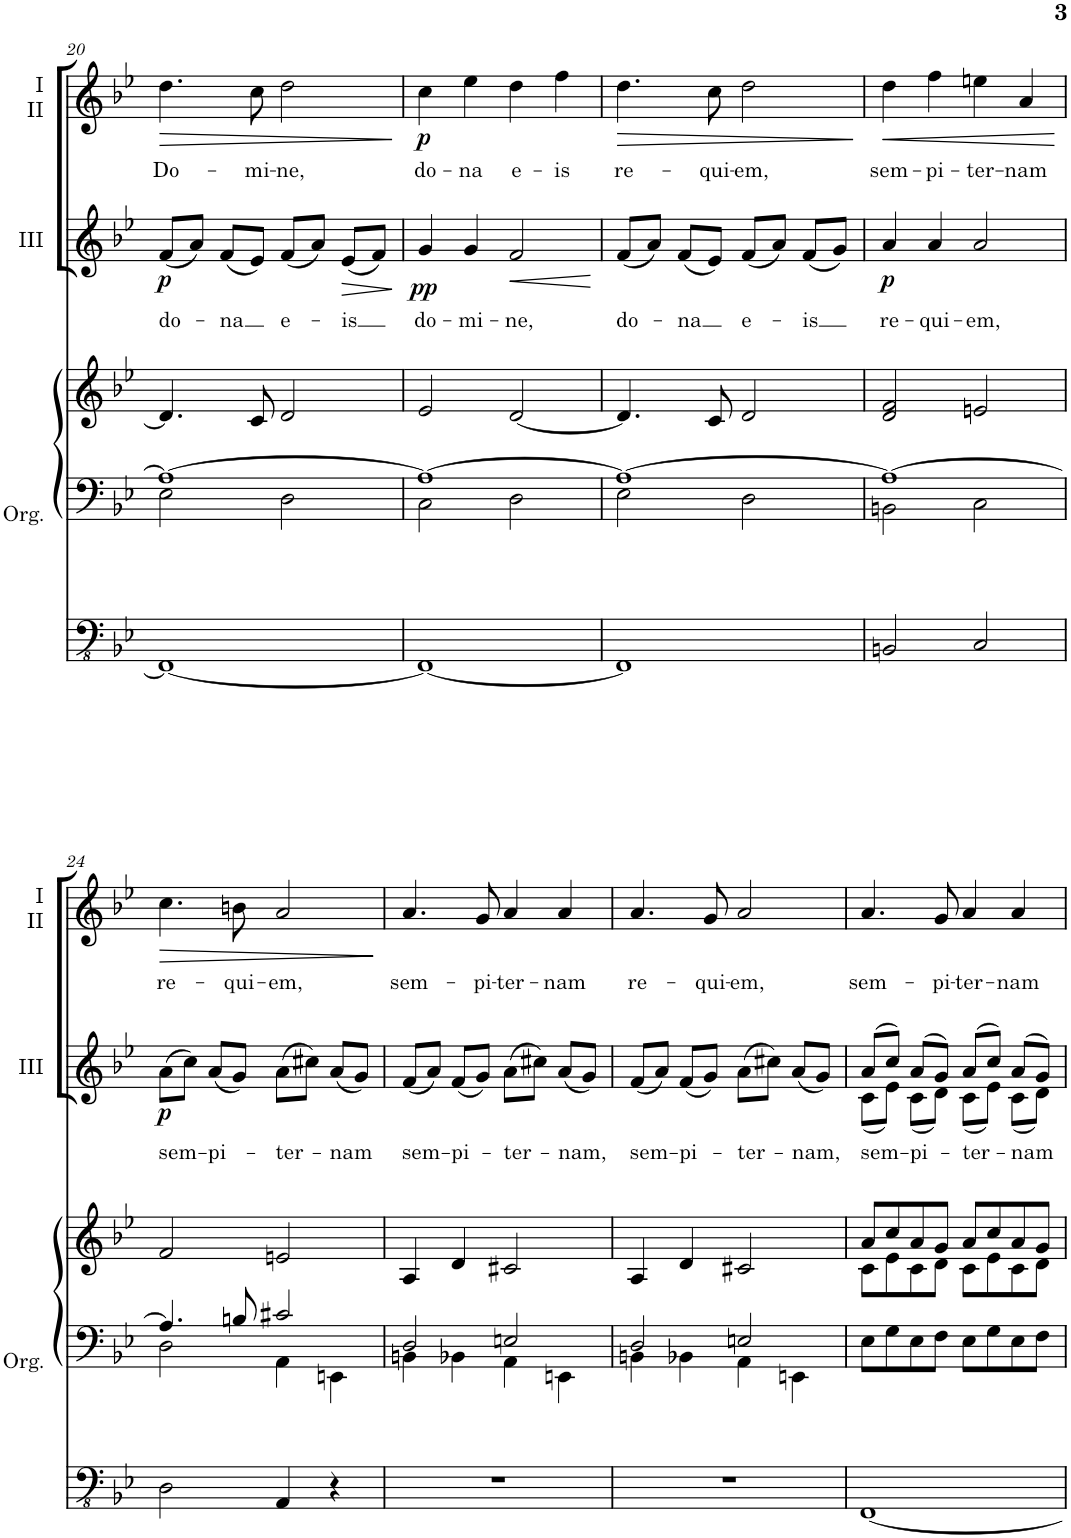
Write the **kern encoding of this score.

**kern	**kern	**kern	**kern	**text	**dynam	**kern	**text	**dynam
*part3	*part3	*part3	*part2	*part2	*part2	*part1	*part1	*part1
*staff5	*staff4	*staff3	*staff2	*staff2	*staff2	*staff1	*staff1	*staff1
*I"Pipeorgel	*	*	*I"III	*	*	*I"I II	*	*
*	*	*	*I'III	*	*	*I'I II	*	*
!!LO:PB:g=z
*clefFv4	*clefF4	*clefG2	*clefG2	*	*	*clefG2	*	*
*k[b-e-]	*k[b-e-]	*k[b-e-]	*k[b-e-]	*	*	*k[b-e-]	*	*
*M4/4	*M4/4	*M4/4	*M4/4	*	*	*M4/4	*	*
*met(c)	*met(c)	*met(c)	*met(c)	*	*	*met(c)	*	*
=20	=20	=20	=20	=20	=20	=20	=20	=20
*	*^	*	*	*	*	*	*	*
!	!	!	!	!	!LO:LY:b	!LO:DY:b	!	!LO:LY:b	!LO:HP:b
1FFF_	1A_	2E-\	4.d/]	(8f/L	do-	p	4.dd\	Do-	>
.	.	.	.	8a/J)	.	.	.	.	.
!	!	!	!	!	!LO:LY:b	!	!	!	!
.	.	.	.	(8f/L	-na	.	.	.	.
!	!	!	!	!	!	!	!	!LO:LY:b	!
.	.	.	8c/	8e-/J)	.	.	8cc\	-mi-	.
!	!	!	!	!	!LO:LY:b	!	!	!LO:LY:b	!
.	.	2D\	2d/	(8f/L	e-	.	2dd\	-ne,	.
.	.	.	.	8a/J)	.	.	.	.	.
!	!	!	!	!	!LO:LY:b	!LO:HP:b	!	!	!
.	.	.	.	(8e-/L	-is	>	.	.	.
.	.	.	.	8f/J)	.	.	.	.	.
*	*v	*v	*	*	*	*	*	*	*
.	.	.	.	.	]	.	.	]
=21	=21	=21	=21	=21	=21	=21	=21	=21
*	*^	*	*	*	*	*	*	*
!	!	!	!	!	!LO:LY:b	!LO:DY:b	!	!LO:LY:b	!LO:DY:b
1FFF_	1A_	2C\	2e-/	4g/	do-	pp	4cc\	do-	p
!	!	!	!	!	!LO:LY:b	!	!	!LO:LY:b	!
.	.	.	.	4g/	-mi-	.	4ee-\	-na	.
!	!	!	!	!	!LO:LY:b	!LO:HP:b	!	!LO:LY:b	!
.	.	2D\	[2d/	2f/	-ne,	<	4dd\	e-	.
!	!	!	!	!	!	!	!	!LO:LY:b	!
.	.	.	.	.	.	.	4ff\	-is	.
*	*v	*v	*	*	*	*	*	*	*
.	.	.	.	.	[	.	.	.
=22	=22	=22	=22	=22	=22	=22	=22	=22
*	*^	*	*	*	*	*	*	*
!	!	!	!	!	!LO:LY:b	!	!	!LO:LY:b	!LO:HP:b
1FFF]	1A_	2E-\	4.d/]	(8f/L	do-	.	4.dd\	re-	>
.	.	.	.	8a/J)	.	.	.	.	.
!	!	!	!	!	!LO:LY:b	!	!	!	!
.	.	.	.	(8f/L	-na	.	.	.	.
!	!	!	!	!	!	!	!	!LO:LY:b	!
.	.	.	8c/	8e-/J)	.	.	8cc\	-qui-	.
!	!	!	!	!	!LO:LY:b	!	!	!LO:LY:b	!
.	.	2D\	2d/	(8f/L	e-	.	2dd\	-em,	.
.	.	.	.	8a/J)	.	.	.	.	.
!	!	!	!	!	!LO:LY:b	!	!	!	!
.	.	.	.	(8f/L	-is	.	.	.	.
.	.	.	.	8g/J)	.	.	.	.	.
*	*v	*v	*	*	*	*	*	*	*
.	.	.	.	.	.	.	.	]
=23	=23	=23	=23	=23	=23	=23	=23	=23
*	*^	*	*	*	*	*	*	*
!	!	!	!	!	!LO:LY:b	!LO:DY:b	!	!LO:LY:b	!LO:HP:b
2BBBn/	1A_	2BBn\	2d/ 2f/	4a/	re-	p	4dd\	sem-	<
!	!	!	!	!	!LO:LY:b	!	!	!LO:LY:b	!
.	.	.	.	4a/	-qui-	.	4ff\	-pi-	.
!	!	!	!	!	!LO:LY:b	!	!	!LO:LY:b	!
2CC/	.	2C\	2en/	2a/	-em,	.	4een\	-ter-	.
!	!	!	!	!	!	!	!	!LO:LY:b	!
.	.	.	.	.	.	.	4a/	-nam	.
*	*v	*v	*	*	*	*	*	*	*
.	.	.	.	.	.	.	.	[
!!LO:LB:g=z
=24	=24	=24	=24	=24	=24	=24	=24	=24
*	*^	*	*	*	*	*	*	*
!	!	!	!	!	!LO:LY:b	!LO:DY:b	!	!LO:LY:b	!LO:HP:b
2DD\	4.A/]	2D\	2f/	(8a\L	sem-	p	4.cc\	re-	>
.	.	.	.	8cc\J)	.	.	.	.	.
!	!	!	!	!	!LO:LY:b	!	!	!	!
.	.	.	.	(8a/L	-pi-	.	.	.	.
!	!	!	!	!	!	!	!	!LO:LY:b	!
.	8Bn/	.	.	8g/J)	.	.	8bn\	-qui-	.
!	!	!	!	!	!LO:LY:b	!	!	!LO:LY:b	!
4AAA/	2c#X/	4AA\	2en/	(8a\L	-ter-	.	2a/	-em,	.
.	.	.	.	8cc#X\J)	.	.	.	.	.
!	!	!	!	!	!LO:LY:b	!	!	!	!
4r	.	4EEn\	.	(8a/L	-nam	.	.	.	.
.	.	.	.	8g/J)	.	.	.	.	.
*	*v	*v	*	*	*	*	*	*	*
.	.	.	.	.	.	.	.	]
=25	=25	=25	=25	=25	=25	=25	=25	=25
*	*^	*	*	*	*	*	*	*
!	!	!	!	!	!LO:LY:b	!	!	!LO:LY:b	!
1r	2D/	4BBn\	4A/	(8f/L	sem-	.	4.a/	sem-	.
.	.	.	.	8a/J)	.	.	.	.	.
!	!	!	!	!	!LO:LY:b	!	!	!	!
.	.	4BB-X\	4d/	(8f/L	-pi-	.	.	.	.
!	!	!	!	!	!	!	!	!LO:LY:b	!
.	.	.	.	8g/J)	.	.	8g/	-pi-	.
!	!	!	!	!	!LO:LY:b	!	!	!LO:LY:b	!
.	2En/	4AA\	2c#X/	(8a\L	-ter-	.	4a/	-ter-	.
.	.	.	.	8cc#X\J)	.	.	.	.	.
!	!	!	!	!	!LO:LY:b	!	!	!LO:LY:b	!
.	.	4EEn\	.	(8a/L	-nam,	.	4a/	-nam	.
.	.	.	.	8g/J)	.	.	.	.	.
=26	=26	=26	=26	=26	=26	=26	=26	=26	=26
!	!	!	!	!	!LO:LY:b	!	!	!LO:LY:b	!
1r	2D/	4BBn\	4A/	(8f/L	sem-	.	4.a/	re-	.
.	.	.	.	8a/J)	.	.	.	.	.
!	!	!	!	!	!LO:LY:b	!	!	!	!
.	.	4BB-X\	4d/	(8f/L	-pi-	.	.	.	.
!	!	!	!	!	!	!	!	!LO:LY:b	!
.	.	.	.	8g/J)	.	.	8g/	-qui-	.
!	!	!	!	!	!LO:LY:b	!	!	!LO:LY:b	!
.	2En/	4AA\	2c#X/	(8a\L	-ter-	.	2a/	-em,	.
.	.	.	.	8cc#X\J)	.	.	.	.	.
!	!	!	!	!	!LO:LY:b	!	!	!	!
.	.	4EEn\	.	(8a/L	-nam,	.	.	.	.
.	.	.	.	8g/J)	.	.	.	.	.
*	*v	*v	*	*	*	*	*	*	*
=27	=27	=27	=27	=27	=27	=27	=27	=27
*	*	*^	*	*	*	*	*	*
!	!	!	!	!	!LO:LY:b	!	!	!LO:LY:b	!
*	*	*	*	*^	*	*	*	*	*
[1FFF	8E-\L	8a/L	8c\L	(8a/L	(8c\L	sem-	.	4.a/	sem-	.
.	8G\	8cc/	8e-\	8cc/J)	8e-\J)	.	.	.	.	.
!	!	!	!	!	!	!LO:LY:b	!	!	!	!
.	8E-\	8a/	8c\	(8a/L	(8c\L	-pi-	.	.	.	.
!	!	!	!	!	!	!	!	!	!LO:LY:b	!
.	8F\J	8g/J	8d\J	8g/J)	8d\J)	.	.	8g/	-pi-	.
!	!	!	!	!	!	!LO:LY:b	!	!	!LO:LY:b	!
.	8E-\L	8a/L	8c\L	(8a/L	(8c\L	-ter-	.	4a/	-ter-	.
.	8G\	8cc/	8e-\	8cc/J)	8e-\J)	.	.	.	.	.
!	!	!	!	!	!	!LO:LY:b	!	!	!LO:LY:b	!
.	8E-\	8a/	8c\	(8a/L	(8c\L	-nam	.	4a/	-nam	.
.	8F\J	8g/J	8d\J	8g/J)	8d\J)	.	.	.	.	.
*	*	*v	*v	*	*	*	*	*	*	*
*	*	*	*v	*v	*	*	*	*	*
=	=	=	=	=	=	=	=	=
*-	*-	*-	*-	*-	*-	*-	*-	*-
